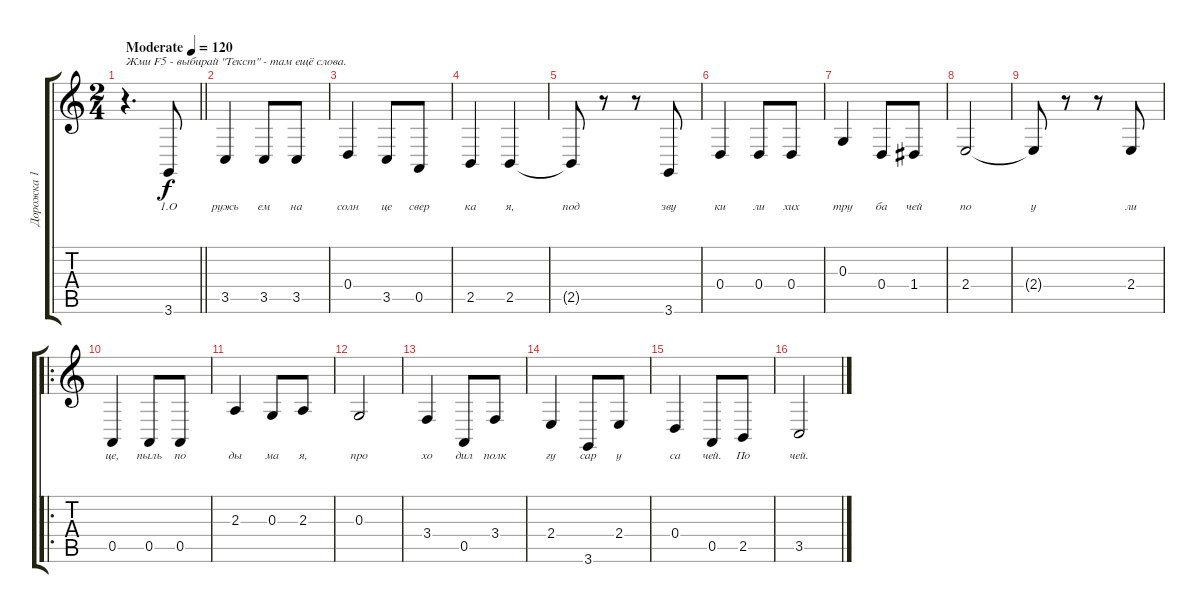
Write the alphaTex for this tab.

\track ("Дорожка 1" "Дорожка 1") {instrument trumpet}
\staff {score tabs}
\tuning (E4 B3 G3 D3 A2 E2) {hide}
\ts (2 4)
\tempo (120 "Moderate")
\clef g2
\barLineRight lightlight
\ks c
r.4{d txt "Жми F5 - выбирай \"Текст\" - там ещё слова. " dy f instrument trumpet} 3.6.8{lyrics (0 "1.О") lyrics (1 "") lyrics (2 "") lyrics (3 "") lyrics (4 "")} |
3.5.4{lyrics (0 "ружь") lyrics (1 "") lyrics (2 "") lyrics (3 "") lyrics (4 "")} 3.5.8{lyrics (0 "ем") lyrics (1 "") lyrics (2 "") lyrics (3 "") lyrics (4 "")} 3.5.8{lyrics (0 "на") lyrics (1 "") lyrics (2 "") lyrics (3 "") lyrics (4 "")} |
0.4.4{lyrics (0 "солн") lyrics (1 "") lyrics (2 "") lyrics (3 "") lyrics (4 "")} 3.5.8{lyrics (0 "це") lyrics (1 "") lyrics (2 "") lyrics (3 "") lyrics (4 "")} 0.5.8{lyrics (0 "свер") lyrics (1 "") lyrics (2 "") lyrics (3 "") lyrics (4 "")} |
2.5.4{lyrics (0 "ка") lyrics (1 "") lyrics (2 "") lyrics (3 "") lyrics (4 "")} 2.5.4{lyrics (0 "я,") lyrics (1 "") lyrics (2 "") lyrics (3 "") lyrics (4 "")} |
2.5{t}.8{lyrics (0 "под") lyrics (1 "") lyrics (2 "") lyrics (3 "") lyrics (4 "")} r.8 r.8 3.6.8{lyrics (0 "зву") lyrics (1 "") lyrics (2 "") lyrics (3 "") lyrics (4 "")} |
0.4.4{lyrics (0 "ки") lyrics (1 "") lyrics (2 "") lyrics (3 "") lyrics (4 "")} 0.4.8{lyrics (0 "ли") lyrics (1 "") lyrics (2 "") lyrics (3 "") lyrics (4 "")} 0.4.8{lyrics (0 "хих") lyrics (1 "") lyrics (2 "") lyrics (3 "") lyrics (4 "")} |
0.3.4{lyrics (0 "тру") lyrics (1 "") lyrics (2 "") lyrics (3 "") lyrics (4 "")} 0.4.8{lyrics (0 "ба") lyrics (1 "") lyrics (2 "") lyrics (3 "") lyrics (4 "")} 1.4.8{lyrics (0 "чей") lyrics (1 "") lyrics (2 "") lyrics (3 "") lyrics (4 "")} |
2.4.2{lyrics (0 "по") lyrics (1 "") lyrics (2 "") lyrics (3 "") lyrics (4 "")} |
2.4{t}.8{lyrics (0 "у") lyrics (1 "") lyrics (2 "") lyrics (3 "") lyrics (4 "")} r.8 r.8 2.4.8{lyrics (0 "ли") lyrics (1 "") lyrics (2 "") lyrics (3 "") lyrics (4 "")} |
\ro
0.5.4{lyrics (0 "це,") lyrics (1 "") lyrics (2 "") lyrics (3 "") lyrics (4 "")} 0.5.8{lyrics (0 "пыль") lyrics (1 "") lyrics (2 "") lyrics (3 "") lyrics (4 "")} 0.5.8{lyrics (0 "по") lyrics (1 "") lyrics (2 "") lyrics (3 "") lyrics (4 "")} |
2.3.4{lyrics (0 "ды") lyrics (1 "") lyrics (2 "") lyrics (3 "") lyrics (4 "")} 0.3.8{lyrics (0 "ма") lyrics (1 "") lyrics (2 "") lyrics (3 "") lyrics (4 "")} 2.3.8{lyrics (0 "я,") lyrics (1 "") lyrics (2 "") lyrics (3 "") lyrics (4 "")} |
0.3.2{lyrics (0 "про") lyrics (1 "") lyrics (2 "") lyrics (3 "") lyrics (4 "")} |
3.4.4{lyrics (0 "хо") lyrics (1 "") lyrics (2 "") lyrics (3 "") lyrics (4 "")} 0.5.8{lyrics (0 "дил") lyrics (1 "") lyrics (2 "") lyrics (3 "") lyrics (4 "")} 3.4.8{lyrics (0 "полк") lyrics (1 "") lyrics (2 "") lyrics (3 "") lyrics (4 "")} |
2.4.4{lyrics (0 "гу") lyrics (1 "") lyrics (2 "") lyrics (3 "") lyrics (4 "")} 3.6.8{lyrics (0 "сар") lyrics (1 "") lyrics (2 "") lyrics (3 "") lyrics (4 "")} 2.4.8{lyrics (0 "у") lyrics (1 "") lyrics (2 "") lyrics (3 "") lyrics (4 "")} |
0.4.4{lyrics (0 "са") lyrics (1 "") lyrics (2 "") lyrics (3 "") lyrics (4 "")} 0.5.8{lyrics (0 "чей.") lyrics (1 "") lyrics (2 "") lyrics (3 "") lyrics (4 "")} 2.5.8{lyrics (0 "По") lyrics (1 "") lyrics (2 "") lyrics (3 "") lyrics (4 "")} |
3.5.2{lyrics (0 "чей.") lyrics (1 "") lyrics (2 "") lyrics (3 "") lyrics (4 "")}
